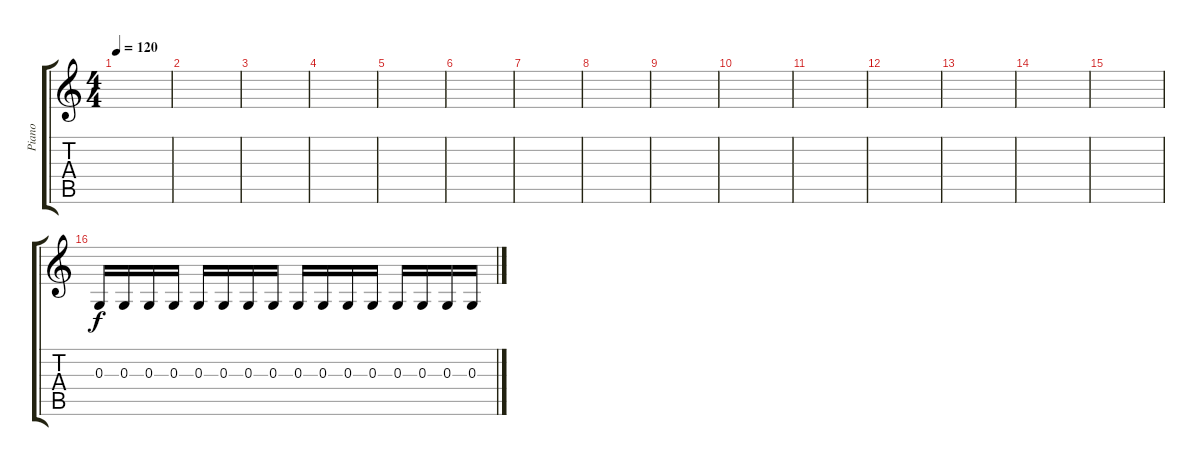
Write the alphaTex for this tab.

\track ("Piano" "Piano") {instrument acousticgrandpiano}
\staff {score tabs}
\tuning (E4 B3 G3 D3 A2 E2) {hide}
\ts (4 4)
\tempo 120
\clef g2
\ks c
|
|
|
|
|
|
|
|
|
|
|
|
|
|
|
0.3.16 0.3.16 0.3.16 0.3.16 0.3.16 0.3.16 0.3.16 0.3.16 0.3.16 0.3.16 0.3.16 0.3.16 0.3.16 0.3.16 0.3.16 0.3.16
